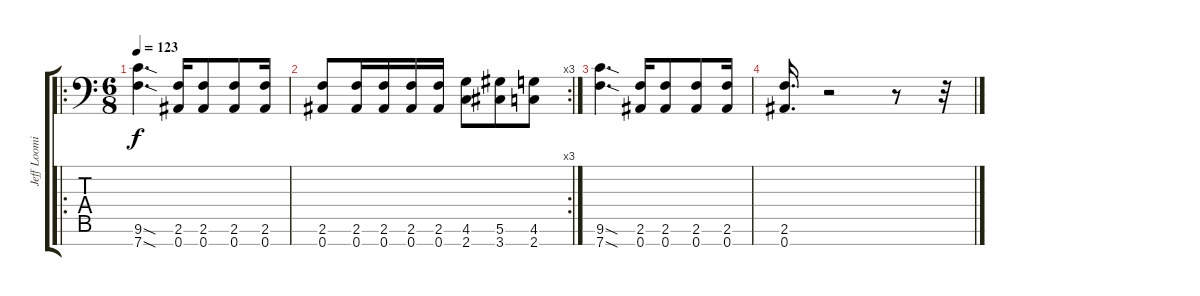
\track ("Jeff Loomis Rhythm" "Jeff Loomi") {instrument distortionguitar}
\staff {score tabs}
\tuning (Eb4 Bb3 Gb3 Db3 Ab2 Eb2 Bb1) {hide}
\ro
\ts (6 8)
\tempo 123
\clef f4
\ks c
(9.6{sod} 7.7{sod}).4{d dy f} (2.6 0.7).16 (2.6 0.7).8 (2.6 0.7).8 (2.6 0.7).16 |
\rc 3
(2.6 0.7).8 (2.6 0.7).16 (2.6 0.7).16 (2.6 0.7).16 (2.6 0.7).16 (4.6 2.7).8 (5.6 3.7).8 (4.6 2.7).8 |
(9.6{sod} 7.7{sod}).4{d} (2.6 0.7).16 (2.6 0.7).8 (2.6 0.7).8 (2.6 0.7).16 |
(2.6 0.7).16{d} r.2 r.8 r.32
